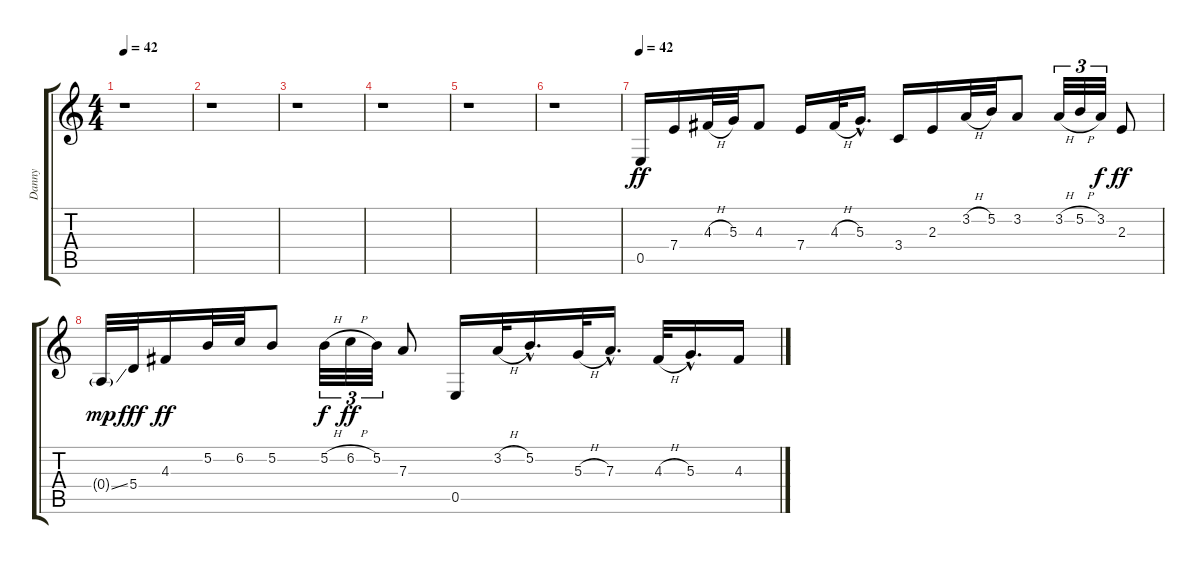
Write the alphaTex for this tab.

\track ("Danny" "Danny") {instrument overdrivenguitar}
\staff {score tabs}
\tuning (B3 Gb3 D3 A2 E2 B1) {hide}
\ts (4 4)
\tempo 42
\clef g2
\ks c
r.1{dy f} |
r.1 |
r.1 |
r.1 |
r.1 |
r.1 |
\tempo 42
0.5.16{dy ff volume 13} 7.4.16 4.3{h}.32 5.3.32 4.3.8 7.4.16 4.3{h}.32 5.3{hac}.16{d} 3.4.16 2.3.16 3.2{h}.32 5.2.32 3.2.8 3.2{h}.32{tu (3 2)} 5.2{h}.32{tu (3 2)} 3.2.32{tu (3 2) dy f} 2.3.8{dy ff} |
0.4{ss g}.32{dy mp} 5.4.32{dy fff} 4.3.16{dy ff} 5.2.32 6.2.32 5.2.8 5.2{h}.32{tu (3 2) dy f} 6.2{h}.32{tu (3 2) dy ff} 5.2.32{tu (3 2)} 7.3.8 0.5.16 3.2{h}.32 5.2{hac}.16{d} 5.3{h}.32 7.3{hac}.16{d} 4.3{h}.32 5.3{hac}.16{d} 4.3.16
